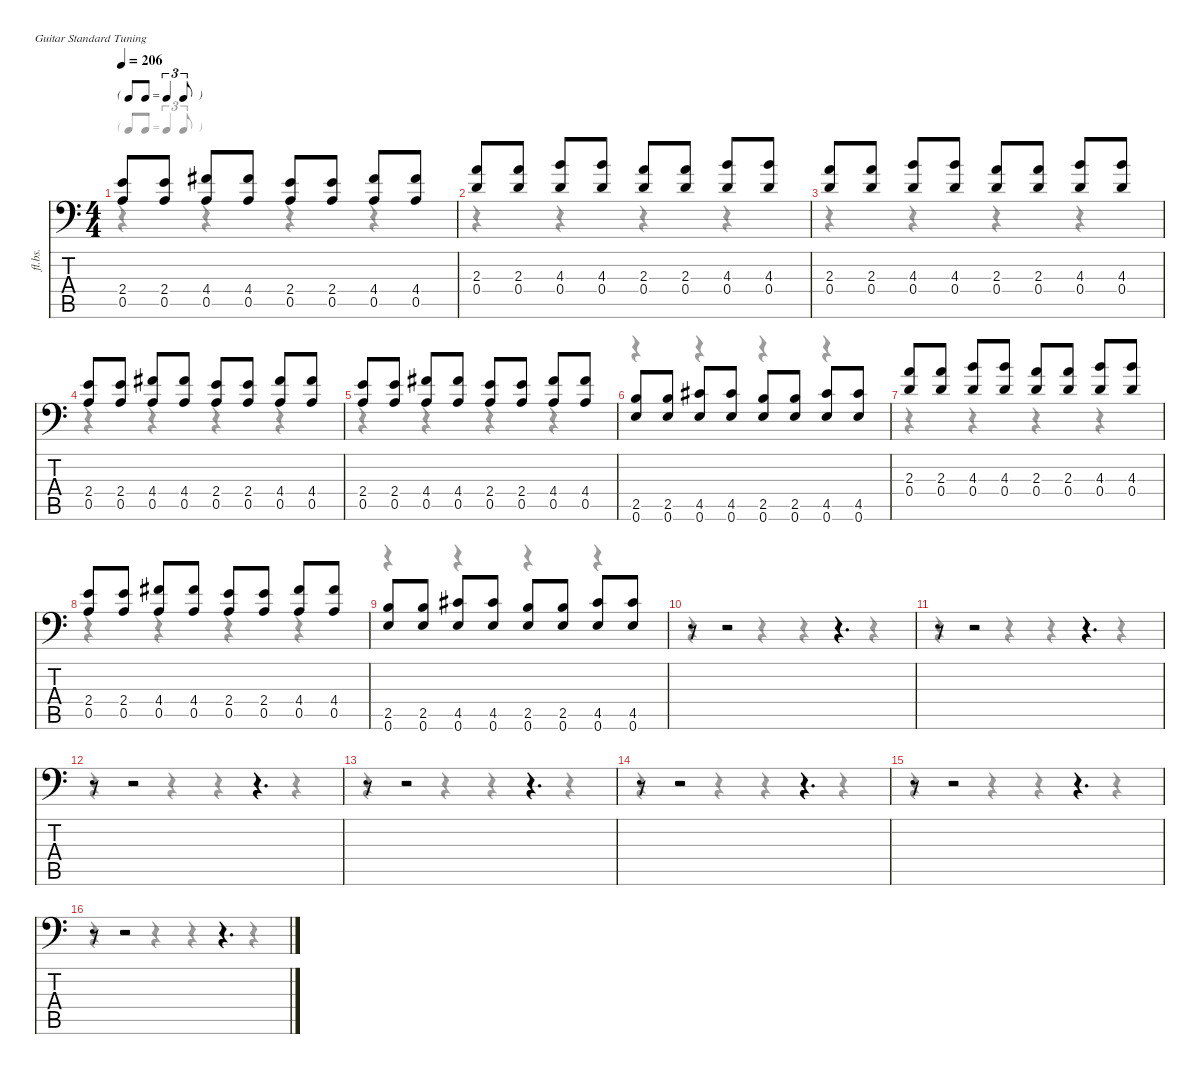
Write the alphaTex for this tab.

\defaultSystemsLayout 4
\hideDynamics
\bracketExtendMode nobrackets
\otherSystemsTrackNameOrientation horizontal
\track ("Overdub" "fl.bs.") {instrument fretlessbass}
\staff {score tabs}
\tuning (E4 B3 G3 D3 A2 E2)
\voice
\ts (4 4)
\tf triplet8th
\tempo 206
\clef f4
\ks c
(2.4 0.5).8{dy f} (2.4 0.5).8 (4.4{acc #} 0.5).8 (4.4{acc #} 0.5).8 (2.4 0.5).8 (2.4 0.5).8 (4.4{acc #} 0.5).8 (4.4{acc #} 0.5).8 |
(2.3 0.4).8 (2.3 0.4).8 (4.3 0.4).8 (4.3 0.4).8 (2.3 0.4).8 (2.3 0.4).8 (4.3 0.4).8 (4.3 0.4).8 |
(2.3 0.4).8 (2.3 0.4).8 (4.3 0.4).8 (4.3 0.4).8 (2.3 0.4).8 (2.3 0.4).8 (4.3 0.4).8 (4.3 0.4).8 |
(2.4 0.5).8 (2.4 0.5).8 (4.4{acc #} 0.5).8 (4.4{acc #} 0.5).8 (2.4 0.5).8 (2.4 0.5).8 (4.4{acc #} 0.5).8 (4.4{acc #} 0.5).8 |
(2.4 0.5).8 (2.4 0.5).8 (4.4{acc #} 0.5).8 (4.4{acc #} 0.5).8 (2.4 0.5).8 (2.4 0.5).8 (4.4{acc #} 0.5).8 (4.4{acc #} 0.5).8 |
(2.5 0.6).8 (2.5 0.6).8 (4.5{acc #} 0.6).8 (4.5{acc #} 0.6).8 (2.5 0.6).8 (2.5 0.6).8 (4.5{acc #} 0.6).8 (4.5{acc #} 0.6).8 |
(2.3 0.4).8 (2.3 0.4).8 (4.3 0.4).8 (4.3 0.4).8 (2.3 0.4).8 (2.3 0.4).8 (4.3 0.4).8 (4.3 0.4).8 |
(2.4 0.5).8 (2.4 0.5).8 (4.4{acc #} 0.5).8 (4.4{acc #} 0.5).8 (2.4 0.5).8 (2.4 0.5).8 (4.4{acc #} 0.5).8 (4.4{acc #} 0.5).8 |
(2.5 0.6).8 (2.5 0.6).8 (4.5{acc #} 0.6).8 (4.5{acc #} 0.6).8 (2.5 0.6).8 (2.5 0.6).8 (4.5{acc #} 0.6).8 (4.5{acc #} 0.6).8 |
r.8 r.2 r.4{d} |
r.8 r.2 r.4{d} |
r.8 r.2 r.4{d} |
r.8 r.2 r.4{d} |
r.8 r.2 r.4{d} |
r.8 r.2 r.4{d} |
r.8 r.2 r.4{d}
\voice
\clef f4
\ottava regular
\simile none
\ks c
r.4{dy mf} r.4 r.4 r.4 |
r.4 r.4 r.4 r.4 |
r.4 r.4 r.4 r.4 |
r.4 r.4 r.4 r.4 |
r.4 r.4 r.4 r.4 |
r.4 r.4 r.4 r.4 |
r.4 r.4 r.4 r.4 |
r.4 r.4 r.4 r.4 |
r.4 r.4 r.4 r.4 |
r.4 r.4 r.4 r.4 |
r.4 r.4 r.4 r.4 |
r.4 r.4 r.4 r.4 |
r.4 r.4 r.4 r.4 |
r.4 r.4 r.4 r.4 |
r.4 r.4 r.4 r.4 |
r.4 r.4 r.4 r.4
